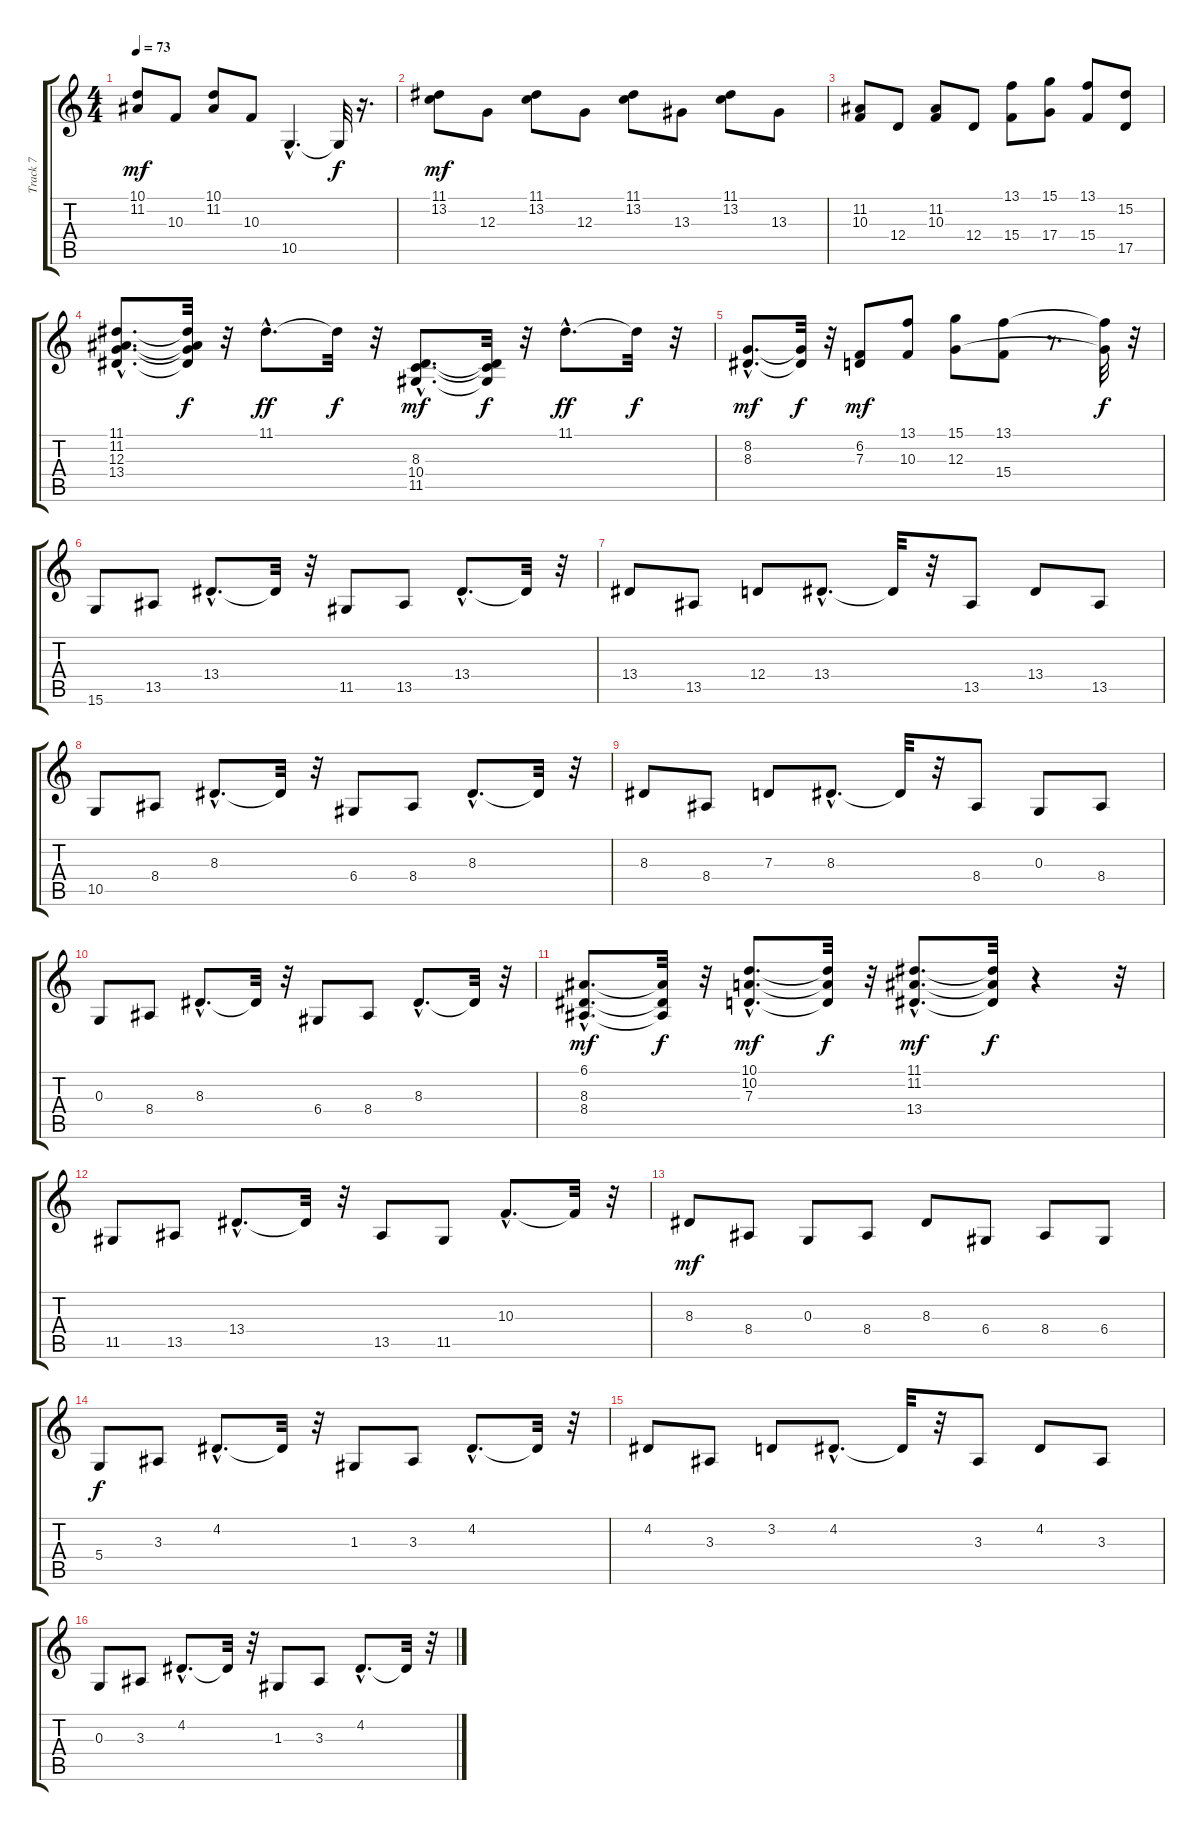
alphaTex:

\track ("Track 7" "Track 7") {instrument stringensemble1}
\staff {score tabs}
\tuning (E4 B3 G3 D3 A2 E2) {hide}
\ts (4 4)
\tempo 73
\clef g2
\ks c
(10.1 11.2).8{dy mf} 10.3.8 (10.1 11.2).8 10.3.8 10.5{hac}.4{d} 10.5{t}.32{dy f} r.16{d} |
(11.1 13.2).8{dy mf} 12.3.8 (11.1 13.2).8 12.3.8 (11.1 13.2).8 13.3.8 (11.1 13.2).8 13.3.8 |
(11.2 10.3).8 12.4.8 (11.2 10.3).8 12.4.8 (13.1 15.4).8 (15.1 17.4).8 (13.1 15.4).8 (15.2 17.5).8 |
(11.1{hac} 11.2{hac} 12.3{hac} 13.4{hac}).8{d} (11.1{t} 11.2{t} 12.3{t} 13.4{t}).32{dy f} r.32 11.1{hac}.8{d dy ff} 11.1{t}.32{dy f} r.32 (8.3{hac} 10.4{hac} 11.5{hac}).8{d dy mf} (8.3{t} 10.4{t} 11.5{t}).32{dy f} r.32 11.1{hac}.8{d dy ff} 11.1{t}.32{dy f} r.32 |
(8.2{hac} 8.3{hac}).8{d dy mf} (8.2{t} 8.3{t}).32{dy f} r.32 (6.2 7.3).8{dy mf} (13.1 10.3).8 (15.1 12.3).8 (13.1 15.4).8 r.8{d} (13.1{t} 12.3{t}).32{dy f} r.32 |
15.6.8 13.5.8 13.4{hac}.8{d} 13.4{t}.32 r.32 11.5.8 13.5.8 13.4{hac}.8{d} 13.4{t}.32 r.32 |
13.4.8 13.5.8 12.4.8 13.4{hac}.8{d} 13.4{t}.32 r.32 13.5.8 13.4.8 13.5.8 |
10.5.8 8.4.8 8.3{hac}.8{d} 8.3{t}.32 r.32 6.4.8 8.4.8 8.3{hac}.8{d} 8.3{t}.32 r.32 |
8.3.8 8.4.8 7.3.8 8.3{hac}.8{d} 8.3{t}.32 r.32 8.4.8 0.3.8 8.4.8 |
0.3.8 8.4.8 8.3{hac}.8{d} 8.3{t}.32 r.32 6.4.8 8.4.8 8.3{hac}.8{d} 8.3{t}.32 r.32 |
(6.1{hac} 8.3{hac} 8.4{hac}).8{d dy mf} (6.1{t} 8.3{t} 8.4{t}).32{dy f} r.32 (10.1{hac} 10.2{hac} 7.3{hac}).8{d dy mf} (10.1{t} 10.2{t} 7.3{t}).32{dy f} r.32 (11.1{hac} 11.2{hac} 13.4{hac}).8{d dy mf} (11.1{t} 11.2{t} 13.4{t}).32{dy f} r.4 r.32 |
11.5.8 13.5.8 13.4{hac}.8{d} 13.4{t}.32 r.32 13.5.8 11.5.8 10.3{hac}.8{d} 10.3{t}.32 r.32 |
8.3.8{dy mf} 8.4.8 0.3.8 8.4.8 8.3.8 6.4.8 8.4.8 6.4.8 |
5.4.8{dy f} 3.3.8 4.2{hac}.8{d} 4.2{t}.32 r.32 1.3.8 3.3.8 4.2{hac}.8{d} 4.2{t}.32 r.32 |
4.2.8 3.3.8 3.2.8 4.2{hac}.8{d} 4.2{t}.32 r.32 3.3.8 4.2.8 3.3.8 |
0.3.8 3.3.8 4.2{hac}.8{d} 4.2{t}.32 r.32 1.3.8 3.3.8 4.2{hac}.8{d} 4.2{t}.32 r.32
